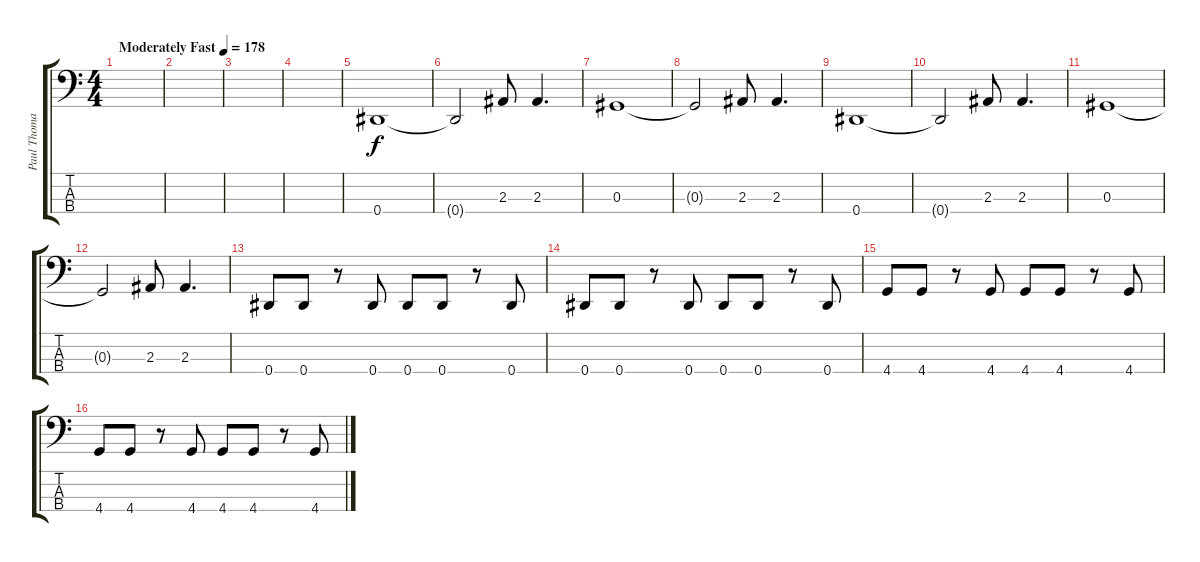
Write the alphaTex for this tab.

\track ("Paul Thomas" "Paul Thoma") {instrument electricbasspick}
\staff {score tabs}
\tuning (Gb2 Db2 Ab1 Eb1) {hide}
\ts (4 4)
\tempo (178 "Moderately Fast")
\clef f4
\ks c
|
|
|
|
0.4.1 |
0.4{t}.2 2.3.8 2.3.4{d} |
0.3.1 |
0.3{t}.2 2.3.8 2.3.4{d} |
0.4.1 |
0.4{t}.2 2.3.8 2.3.4{d} |
0.3.1 |
0.3{t}.2 2.3.8 2.3.4{d} |
0.4.8 0.4.8 r.8 0.4.8 0.4.8 0.4.8 r.8 0.4.8 |
0.4.8 0.4.8 r.8 0.4.8 0.4.8 0.4.8 r.8 0.4.8 |
4.4.8 4.4.8 r.8 4.4.8 4.4.8 4.4.8 r.8 4.4.8 |
4.4.8 4.4.8 r.8 4.4.8 4.4.8 4.4.8 r.8 4.4.8
